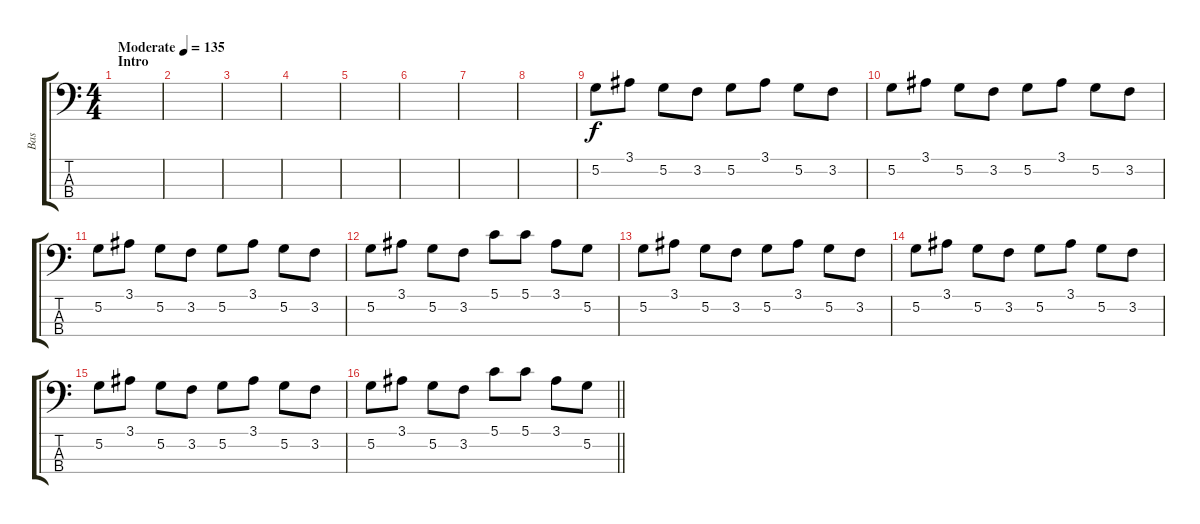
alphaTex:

\track ("Bas" "Bas") {instrument electricbassfinger}
\staff {score tabs}
\tuning (G2 D2 A1 E1) {hide}
\ts (4 4)
\section ("" "Intro")
\tempo (135 "Moderate")
\clef f4
\ks c
|
|
|
|
|
|
|
|
5.2.8 3.1.8 5.2.8 3.2.8 5.2.8 3.1.8 5.2.8 3.2.8 |
5.2.8 3.1.8 5.2.8 3.2.8 5.2.8 3.1.8 5.2.8 3.2.8 |
5.2.8 3.1.8 5.2.8 3.2.8 5.2.8 3.1.8 5.2.8 3.2.8 |
5.2.8 3.1.8 5.2.8 3.2.8 5.1.8 5.1.8 3.1.8 5.2.8 |
5.2.8 3.1.8 5.2.8 3.2.8 5.2.8 3.1.8 5.2.8 3.2.8 |
5.2.8 3.1.8 5.2.8 3.2.8 5.2.8 3.1.8 5.2.8 3.2.8 |
5.2.8 3.1.8 5.2.8 3.2.8 5.2.8 3.1.8 5.2.8 3.2.8 |
\barLineRight lightlight
5.2.8 3.1.8 5.2.8 3.2.8 5.1.8 5.1.8 3.1.8 5.2.8
